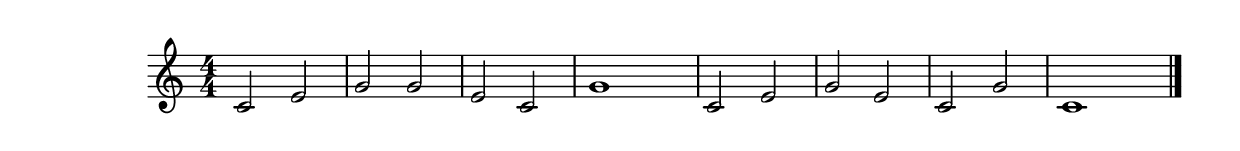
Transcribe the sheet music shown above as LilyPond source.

\version "2.20.0"
\header {
\include "lilypond-book-preamble.ly"
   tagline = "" % removed
 }
\score {
 {
  \relative c'{\numericTimeSignature c2 e g g e c g'1 c,2 e g e c g' c,1 \bar "|."}

}
\layout {
  \context {
      \Score 
      proportionalNotationDuration =  #(ly:make-moment 1/5)
 }
 }
\midi {\tempo 4 = 60}
}
